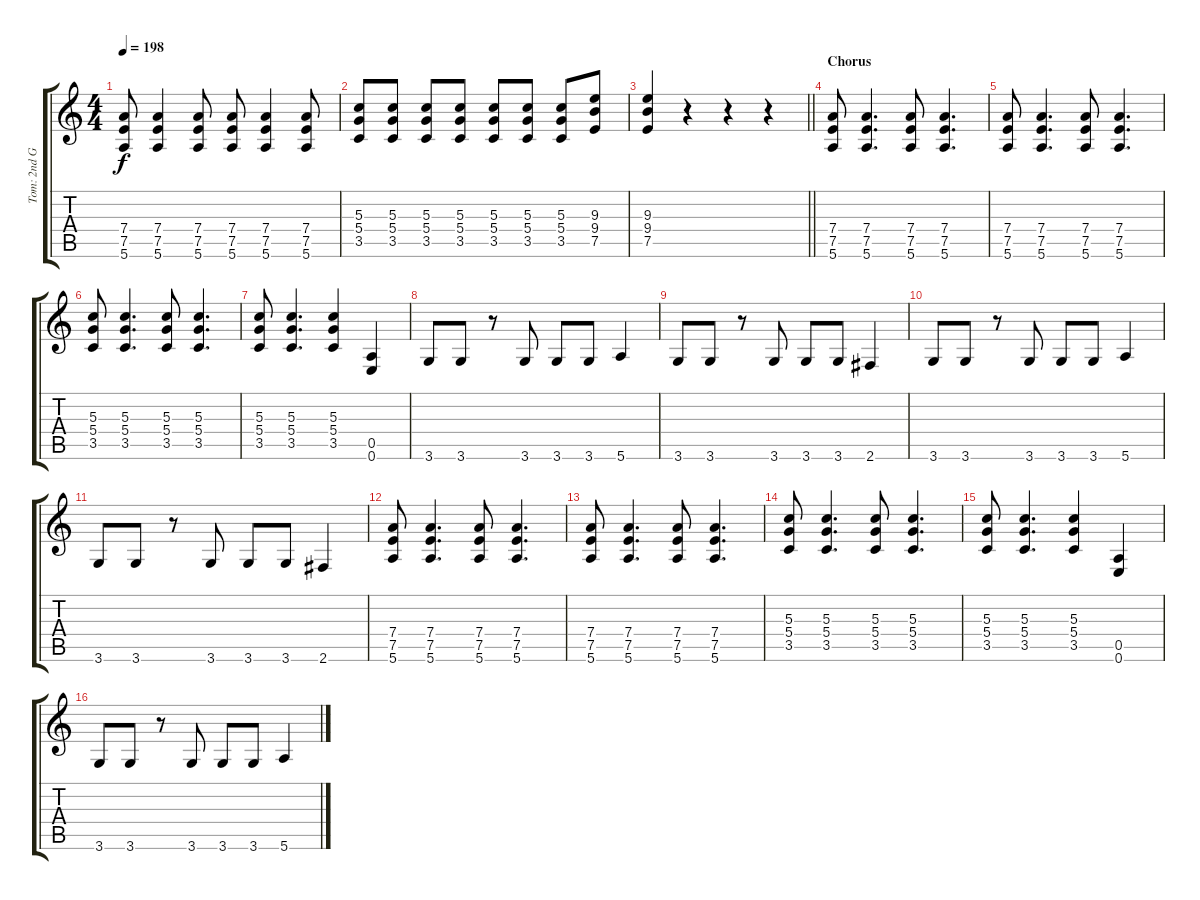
\track ("Tom: 2nd Guitar" "Tom: 2nd G") {instrument distortionguitar}
\staff {score tabs}
\tuning (E4 B3 G3 D3 A2 E2) {hide}
\ts (4 4)
\tempo 198
\clef g2
\ks c
(7.4 7.5 5.6).8{dy f} (7.4 7.5 5.6).4 (7.4 7.5 5.6).8 (7.4 7.5 5.6).8 (7.4 7.5 5.6).4 (7.4 7.5 5.6).8 |
(5.3 5.4 3.5).8 (5.3 5.4 3.5).8 (5.3 5.4 3.5).8 (5.3 5.4 3.5).8 (5.3 5.4 3.5).8 (5.3 5.4 3.5).8 (5.3 5.4 3.5).8 (9.3 9.4 7.5).8 |
\barLineRight lightlight
(9.3 9.4 7.5).4 r.4 r.4 r.4 |
\section ("" "Chorus")
(7.4 7.5 5.6).8 (7.4 7.5 5.6).4{d} (7.4 7.5 5.6).8 (7.4 7.5 5.6).4{d} |
(7.4 7.5 5.6).8 (7.4 7.5 5.6).4{d} (7.4 7.5 5.6).8 (7.4 7.5 5.6).4{d} |
(5.3 5.4 3.5).8 (5.3 5.4 3.5).4{d} (5.3 5.4 3.5).8 (5.3 5.4 3.5).4{d} |
(5.3 5.4 3.5).8 (5.3 5.4 3.5).4{d} (5.3 5.4 3.5).4 (0.5 0.6).4 |
3.6.8{instrument electricguitarmuted} 3.6.8 r.8 3.6.8 3.6.8 3.6.8 5.6.4{instrument overdrivenguitar} |
3.6.8{instrument electricguitarmuted} 3.6.8 r.8 3.6.8 3.6.8 3.6.8 2.6.4{instrument overdrivenguitar} |
3.6.8{instrument electricguitarmuted} 3.6.8 r.8 3.6.8 3.6.8 3.6.8 5.6.4{instrument overdrivenguitar} |
3.6.8{instrument electricguitarmuted} 3.6.8 r.8 3.6.8 3.6.8 3.6.8 2.6.4{instrument overdrivenguitar} |
(7.4 7.5 5.6).8 (7.4 7.5 5.6).4{d} (7.4 7.5 5.6).8 (7.4 7.5 5.6).4{d} |
(7.4 7.5 5.6).8 (7.4 7.5 5.6).4{d} (7.4 7.5 5.6).8 (7.4 7.5 5.6).4{d} |
(5.3 5.4 3.5).8 (5.3 5.4 3.5).4{d} (5.3 5.4 3.5).8 (5.3 5.4 3.5).4{d} |
(5.3 5.4 3.5).8 (5.3 5.4 3.5).4{d} (5.3 5.4 3.5).4 (0.5 0.6).4 |
3.6.8{instrument electricguitarmuted} 3.6.8 r.8 3.6.8 3.6.8 3.6.8 5.6.4{instrument overdrivenguitar}
